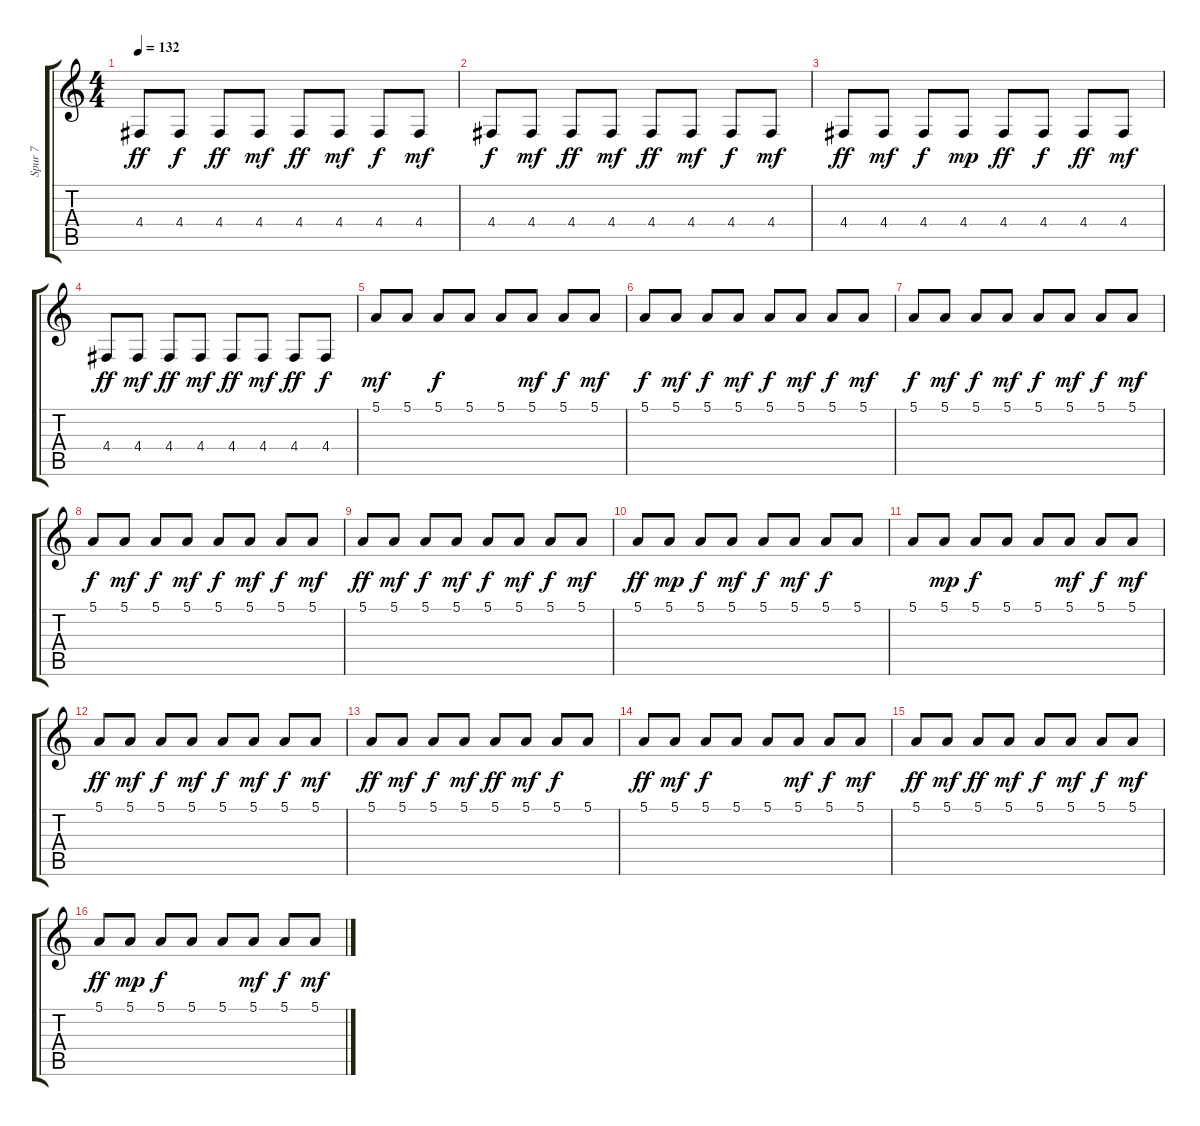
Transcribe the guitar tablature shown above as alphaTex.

\track ("Spur 7" "Spur 7") {instrument celesta}
\staff {score tabs}
\tuning (E4 B3 G3 D3 A2 E2) {hide}
\ts (4 4)
\tempo 132
\clef g2
\ks c
4.4.8{dy ff} 4.4.8{dy f} 4.4.8{dy ff} 4.4.8{dy mf} 4.4.8{dy ff} 4.4.8{dy mf} 4.4.8{dy f} 4.4.8{dy mf} |
4.4.8{dy f} 4.4.8{dy mf} 4.4.8{dy ff} 4.4.8{dy mf} 4.4.8{dy ff} 4.4.8{dy mf} 4.4.8{dy f} 4.4.8{dy mf} |
4.4.8{dy ff} 4.4.8{dy mf} 4.4.8{dy f} 4.4.8{dy mp} 4.4.8{dy ff} 4.4.8{dy f} 4.4.8{dy ff} 4.4.8{dy mf} |
4.4.8{dy ff} 4.4.8{dy mf} 4.4.8{dy ff} 4.4.8{dy mf} 4.4.8{dy ff} 4.4.8{dy mf} 4.4.8{dy ff} 4.4.8{dy f} |
5.1.8{dy mf} 5.1.8 5.1.8{dy f} 5.1.8 5.1.8 5.1.8{dy mf} 5.1.8{dy f} 5.1.8{dy mf} |
5.1.8{dy f} 5.1.8{dy mf} 5.1.8{dy f} 5.1.8{dy mf} 5.1.8{dy f} 5.1.8{dy mf} 5.1.8{dy f} 5.1.8{dy mf} |
5.1.8{dy f} 5.1.8{dy mf} 5.1.8{dy f} 5.1.8{dy mf} 5.1.8{dy f} 5.1.8{dy mf} 5.1.8{dy f} 5.1.8{dy mf} |
5.1.8{dy f} 5.1.8{dy mf} 5.1.8{dy f} 5.1.8{dy mf} 5.1.8{dy f} 5.1.8{dy mf} 5.1.8{dy f} 5.1.8{dy mf} |
5.1.8{dy ff} 5.1.8{dy mf} 5.1.8{dy f} 5.1.8{dy mf} 5.1.8{dy f} 5.1.8{dy mf} 5.1.8{dy f} 5.1.8{dy mf} |
5.1.8{dy ff} 5.1.8{dy mp} 5.1.8{dy f} 5.1.8{dy mf} 5.1.8{dy f} 5.1.8{dy mf} 5.1.8{dy f} 5.1.8 |
5.1.8 5.1.8{dy mp} 5.1.8{dy f} 5.1.8 5.1.8 5.1.8{dy mf} 5.1.8{dy f} 5.1.8{dy mf} |
5.1.8{dy ff} 5.1.8{dy mf} 5.1.8{dy f} 5.1.8{dy mf} 5.1.8{dy f} 5.1.8{dy mf} 5.1.8{dy f} 5.1.8{dy mf} |
5.1.8{dy ff} 5.1.8{dy mf} 5.1.8{dy f} 5.1.8{dy mf} 5.1.8{dy ff} 5.1.8{dy mf} 5.1.8{dy f} 5.1.8 |
5.1.8{dy ff} 5.1.8{dy mf} 5.1.8{dy f} 5.1.8 5.1.8 5.1.8{dy mf} 5.1.8{dy f} 5.1.8{dy mf} |
5.1.8{dy ff} 5.1.8{dy mf} 5.1.8{dy ff} 5.1.8{dy mf} 5.1.8{dy f} 5.1.8{dy mf} 5.1.8{dy f} 5.1.8{dy mf} |
5.1.8{dy ff} 5.1.8{dy mp} 5.1.8{dy f} 5.1.8 5.1.8 5.1.8{dy mf} 5.1.8{dy f} 5.1.8{dy mf}
